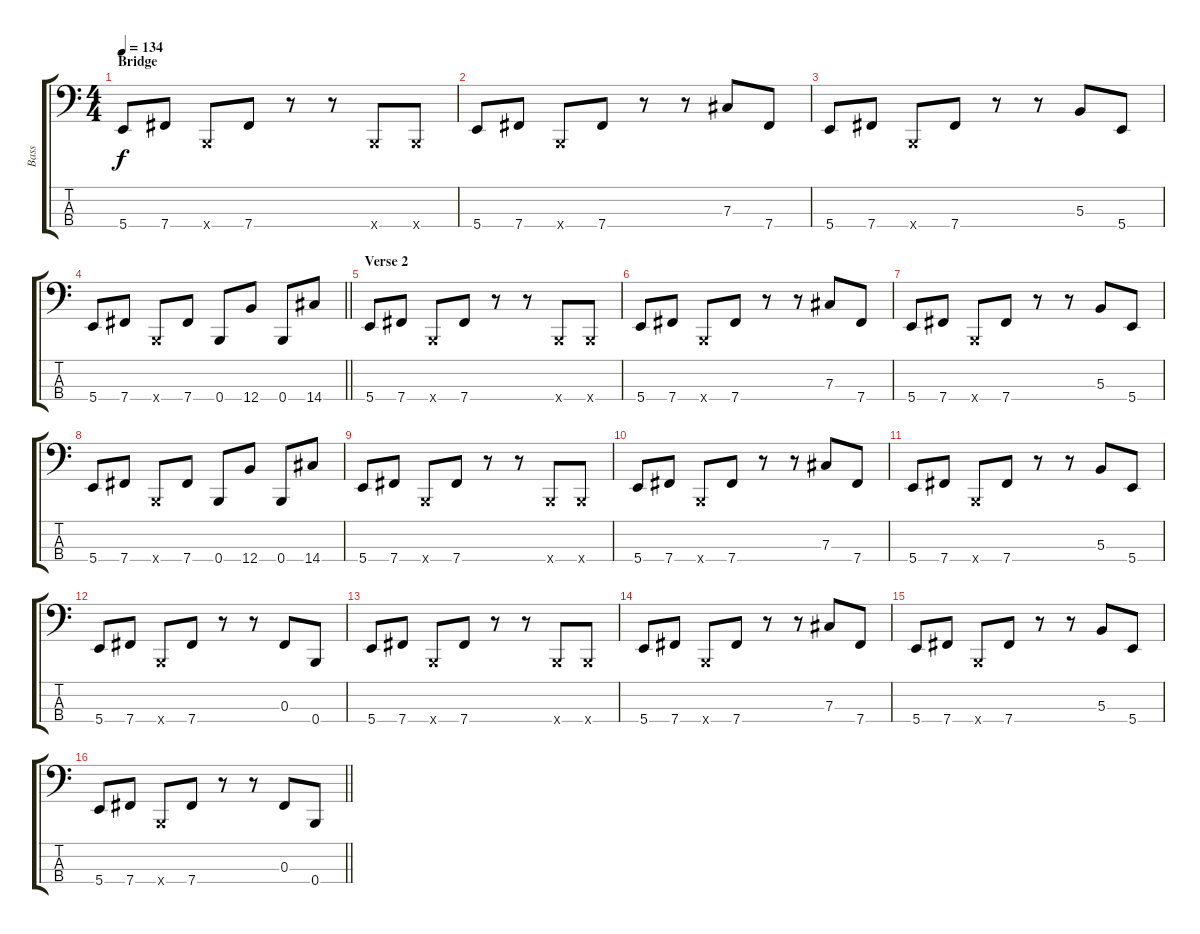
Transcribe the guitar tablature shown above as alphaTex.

\track ("Bass" "Bass") {instrument electricbasspick}
\staff {score tabs}
\tuning (E2 B1 Gb1 B0) {hide}
\ts (4 4)
\section ("" "Bridge")
\tempo 134
\clef f4
\ks c
5.4.8{dy f} 7.4.8 0.4{x}.8 7.4.8 r.8 r.8 0.4{x}.8 0.4{x}.8 |
5.4.8 7.4.8 0.4{x}.8 7.4.8 r.8 r.8 7.3.8 7.4.8 |
5.4.8 7.4.8 0.4{x}.8 7.4.8 r.8 r.8 5.3.8 5.4.8 |
\barLineRight lightlight
5.4.8 7.4.8 0.4{x}.8 7.4.8 0.4.8 12.4.8 0.4.8 14.4.8 |
\section ("" "Verse 2")
5.4.8 7.4.8 0.4{x}.8 7.4.8 r.8 r.8 0.4{x}.8 0.4{x}.8 |
5.4.8 7.4.8 0.4{x}.8 7.4.8 r.8 r.8 7.3.8 7.4.8 |
5.4.8 7.4.8 0.4{x}.8 7.4.8 r.8 r.8 5.3.8 5.4.8 |
5.4.8 7.4.8 0.4{x}.8 7.4.8 0.4.8 12.4.8 0.4.8 14.4.8 |
5.4.8 7.4.8 0.4{x}.8 7.4.8 r.8 r.8 0.4{x}.8 0.4{x}.8 |
5.4.8 7.4.8 0.4{x}.8 7.4.8 r.8 r.8 7.3.8 7.4.8 |
5.4.8 7.4.8 0.4{x}.8 7.4.8 r.8 r.8 5.3.8 5.4.8 |
5.4.8 7.4.8 0.4{x}.8 7.4.8 r.8 r.8 0.3.8 0.4.8 |
5.4.8 7.4.8 0.4{x}.8 7.4.8 r.8 r.8 0.4{x}.8 0.4{x}.8 |
5.4.8 7.4.8 0.4{x}.8 7.4.8 r.8 r.8 7.3.8 7.4.8 |
5.4.8 7.4.8 0.4{x}.8 7.4.8 r.8 r.8 5.3.8 5.4.8 |
\barLineRight lightlight
5.4.8 7.4.8 0.4{x}.8 7.4.8 r.8 r.8 0.3.8 0.4.8
